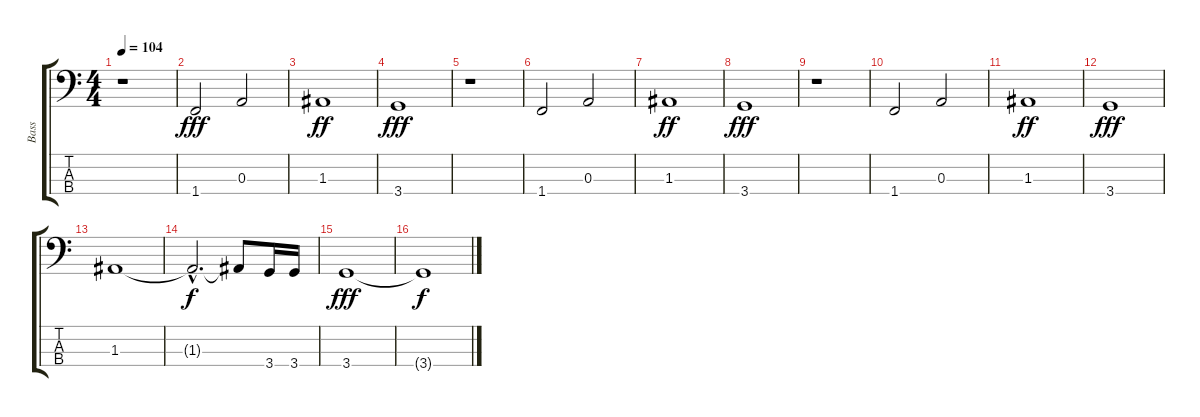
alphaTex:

\track ("Bass" "Bass") {instrument electricbassfinger}
\staff {score tabs}
\tuning (G2 D2 A1 E1) {hide}
\ts (4 4)
\tempo 104
\clef f4
\ks c
r.1{dy fff} |
1.4.2 0.3.2 |
1.3.1{dy ff} |
3.4.1{dy fff} |
r.1 |
1.4.2 0.3.2 |
1.3.1{dy ff} |
3.4.1{dy fff} |
r.1 |
1.4.2 0.3.2 |
1.3.1{dy ff} |
3.4.1{dy fff} |
1.3.1 |
1.3{hac t}.2{d dy f} 1.3{t}.8 3.4.16 3.4.16 |
3.4.1{dy fff} |
3.4{t}.1{dy f}
